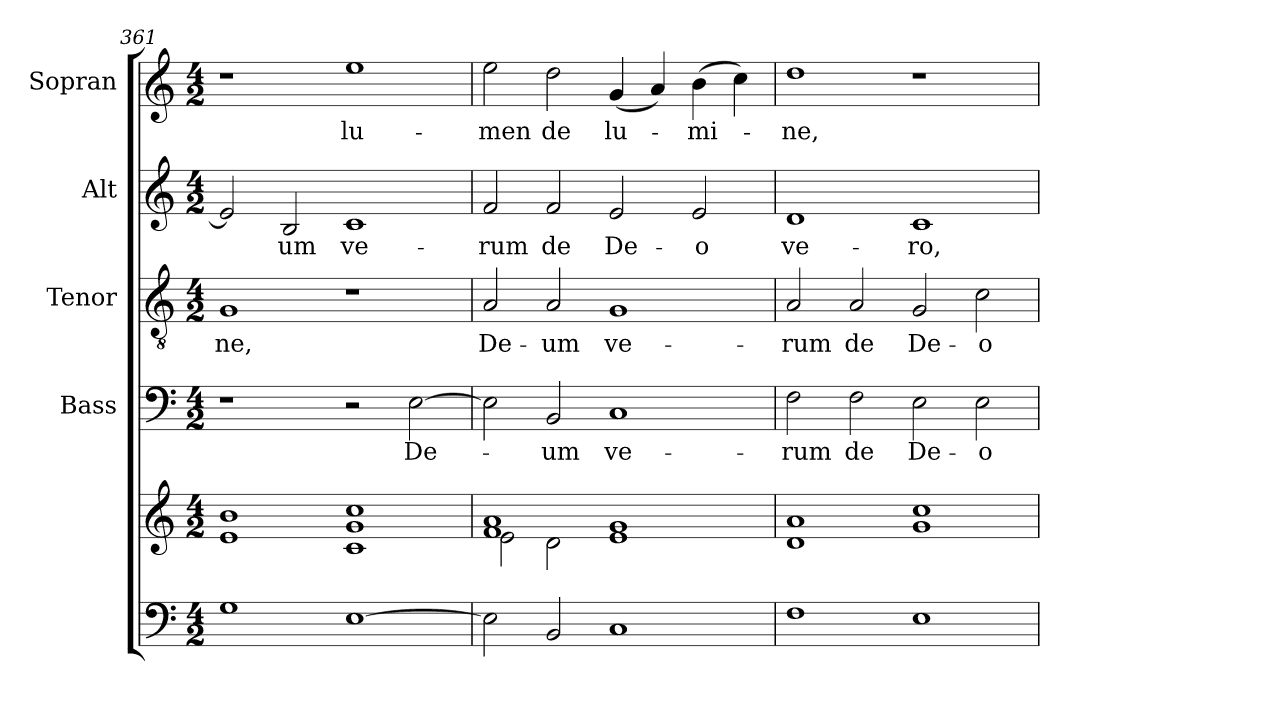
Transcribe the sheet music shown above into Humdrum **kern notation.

**kern	**kern	**kern	**text	**kern	**text	**kern	**text	**kern	**text
*part5	*part5	*part4	*part4	*part3	*part3	*part2	*part2	*part1	*part1
*staff6	*staff5	*staff4	*staff4	*staff3	*staff3	*staff2	*staff2	*staff1	*staff1
*	*	*I"Bass	*	*I"Tenor	*	*I"Alt	*	*I"Sopran	*
*	*	*I'B.	*	*I'T.	*	*I'A.	*	*I'S.	*
*clefF4	*clefG2	*clefF4	*	*clefGv2	*	*clefG2	*	*clefG2	*
*k[]	*k[]	*k[]	*	*k[]	*	*k[]	*	*k[]	*
*C:	*C:	*C:	*	*C:	*	*C:	*	*C:	*
*M4/2	*M4/2	*M4/2	*	*M4/2	*	*M4/2	*	*M4/2	*
=361	=361	=361	=361	=361	=361	=361	=361	=361	=361
!	!	!	!	!	!LO:LY:b	!	!	!	!
1G	1e 1b	1r	.	1G	-ne,	2e/]	.	1r	.
!	!	!	!	!	!	!	!LO:LY:b	!	!
.	.	.	.	.	.	2B/	-um	.	.
!	!	!	!	!	!	!	!LO:LY:b	!	!LO:LY:b
[1E	1c 1g 1cc	2r	.	1r	.	1c	ve-	1ee	lu-
!	!	!	!LO:LY:b	!	!	!	!	!	!
.	.	[2E\	De-	.	.	.	.	.	.
=362	=362	=362	=362	=362	=362	=362	=362	=362	=362
*	*^	*	*	*	*	*	*	*	*
!	!	!	!	!	!	!LO:LY:b	!	!LO:LY:b	!	!LO:LY:b
2E\]	1f 1a	2e\	2E\]	.	2A/	De-	2f/	-rum	2ee\	-men
!	!	!	!	!LO:LY:b	!	!LO:LY:b	!	!LO:LY:b	!	!LO:LY:b
2BB/	.	2d\	2BB/	-um	2A/	-um	2f/	de	2dd\	de
!	!	!	!	!LO:LY:b	!	!LO:LY:b	!	!LO:LY:b	!	!LO:LY:b
1C	1g	1e	1C	ve-	1G	ve-	2e/	De-	(<4g/	lu-
.	.	.	.	.	.	.	.	.	4a/)	.
!	!	!	!	!	!	!	!	!LO:LY:b	!	!LO:LY:b
.	.	.	.	.	.	.	2e/	-o	(>4b\	-mi-
.	.	.	.	.	.	.	.	.	4cc\)	.
*	*v	*v	*	*	*	*	*	*	*	*
=363	=363	=363	=363	=363	=363	=363	=363	=363	=363
!	!	!	!LO:LY:b	!	!LO:LY:b	!	!LO:LY:b	!	!LO:LY:b
1F	1d 1a	2F\	-rum	2A/	-rum	1d	ve-	1dd	-ne,
!	!	!	!LO:LY:b	!	!LO:LY:b	!	!	!	!
.	.	2F\	de	2A/	de	.	.	.	.
!	!	!	!LO:LY:b	!	!LO:LY:b	!	!LO:LY:b	!	!
1E	1g 1cc	2E\	De-	2G/	De-	1c	-ro,	1r	.
!	!	!	!LO:LY:b	!	!LO:LY:b	!	!	!	!
.	.	2E\	-o	2c\	-o	.	.	.	.
=	=	=	=	=	=	=	=	=	=
*-	*-	*-	*-	*-	*-	*-	*-	*-	*-
